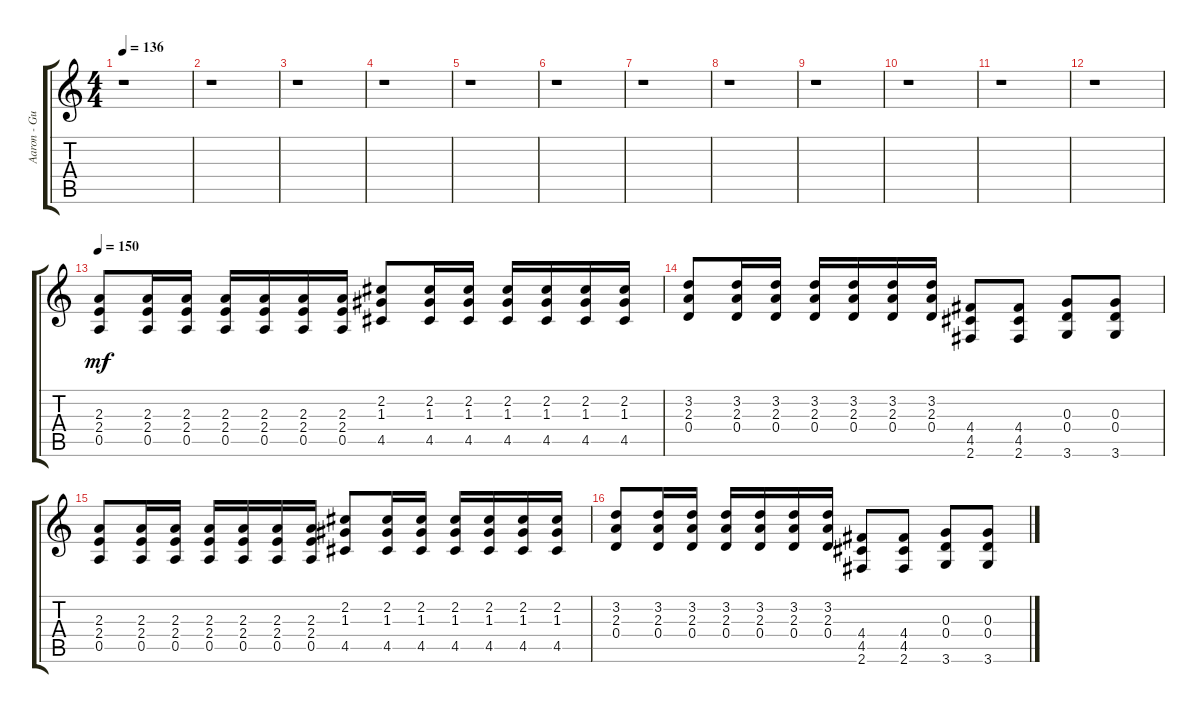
\track ("Aaron - Guitar 1" "Aaron - Gu") {instrument distortionguitar}
\staff {score tabs}
\tuning (E4 B3 G3 D3 A2 E2) {hide}
\ts (4 4)
\tempo 136
\clef g2
\ks c
r.1{dy mf instrument distortionguitar} |
r.1 |
r.1 |
r.1 |
r.1 |
r.1 |
r.1 |
r.1 |
r.1 |
r.1 |
r.1 |
r.1 |
\tempo 150
(2.3 2.4 0.5).8 (2.3 2.4 0.5).16 (2.3 2.4 0.5).16 (2.3 2.4 0.5).16 (2.3 2.4 0.5).16 (2.3 2.4 0.5).16 (2.3 2.4 0.5).16 (2.2 1.3 4.5).8 (2.2 1.3 4.5).16 (2.2 1.3 4.5).16 (2.2 1.3 4.5).16 (2.2 1.3 4.5).16 (2.2 1.3 4.5).16 (2.2 1.3 4.5).16 |
(3.2 2.3 0.4).8 (3.2 2.3 0.4).16 (3.2 2.3 0.4).16 (3.2 2.3 0.4).16 (3.2 2.3 0.4).16 (3.2 2.3 0.4).16 (3.2 2.3 0.4).16 (4.4 4.5 2.6).8 (4.4 4.5 2.6).8 (0.3 0.4 3.6).8 (0.3 0.4 3.6).8 |
(2.3 2.4 0.5).8 (2.3 2.4 0.5).16 (2.3 2.4 0.5).16 (2.3 2.4 0.5).16 (2.3 2.4 0.5).16 (2.3 2.4 0.5).16 (2.3 2.4 0.5).16 (2.2 1.3 4.5).8 (2.2 1.3 4.5).16 (2.2 1.3 4.5).16 (2.2 1.3 4.5).16 (2.2 1.3 4.5).16 (2.2 1.3 4.5).16 (2.2 1.3 4.5).16 |
(3.2 2.3 0.4).8 (3.2 2.3 0.4).16 (3.2 2.3 0.4).16 (3.2 2.3 0.4).16 (3.2 2.3 0.4).16 (3.2 2.3 0.4).16 (3.2 2.3 0.4).16 (4.4 4.5 2.6).8 (4.4 4.5 2.6).8 (0.3 0.4 3.6).8 (0.3 0.4 3.6).8
